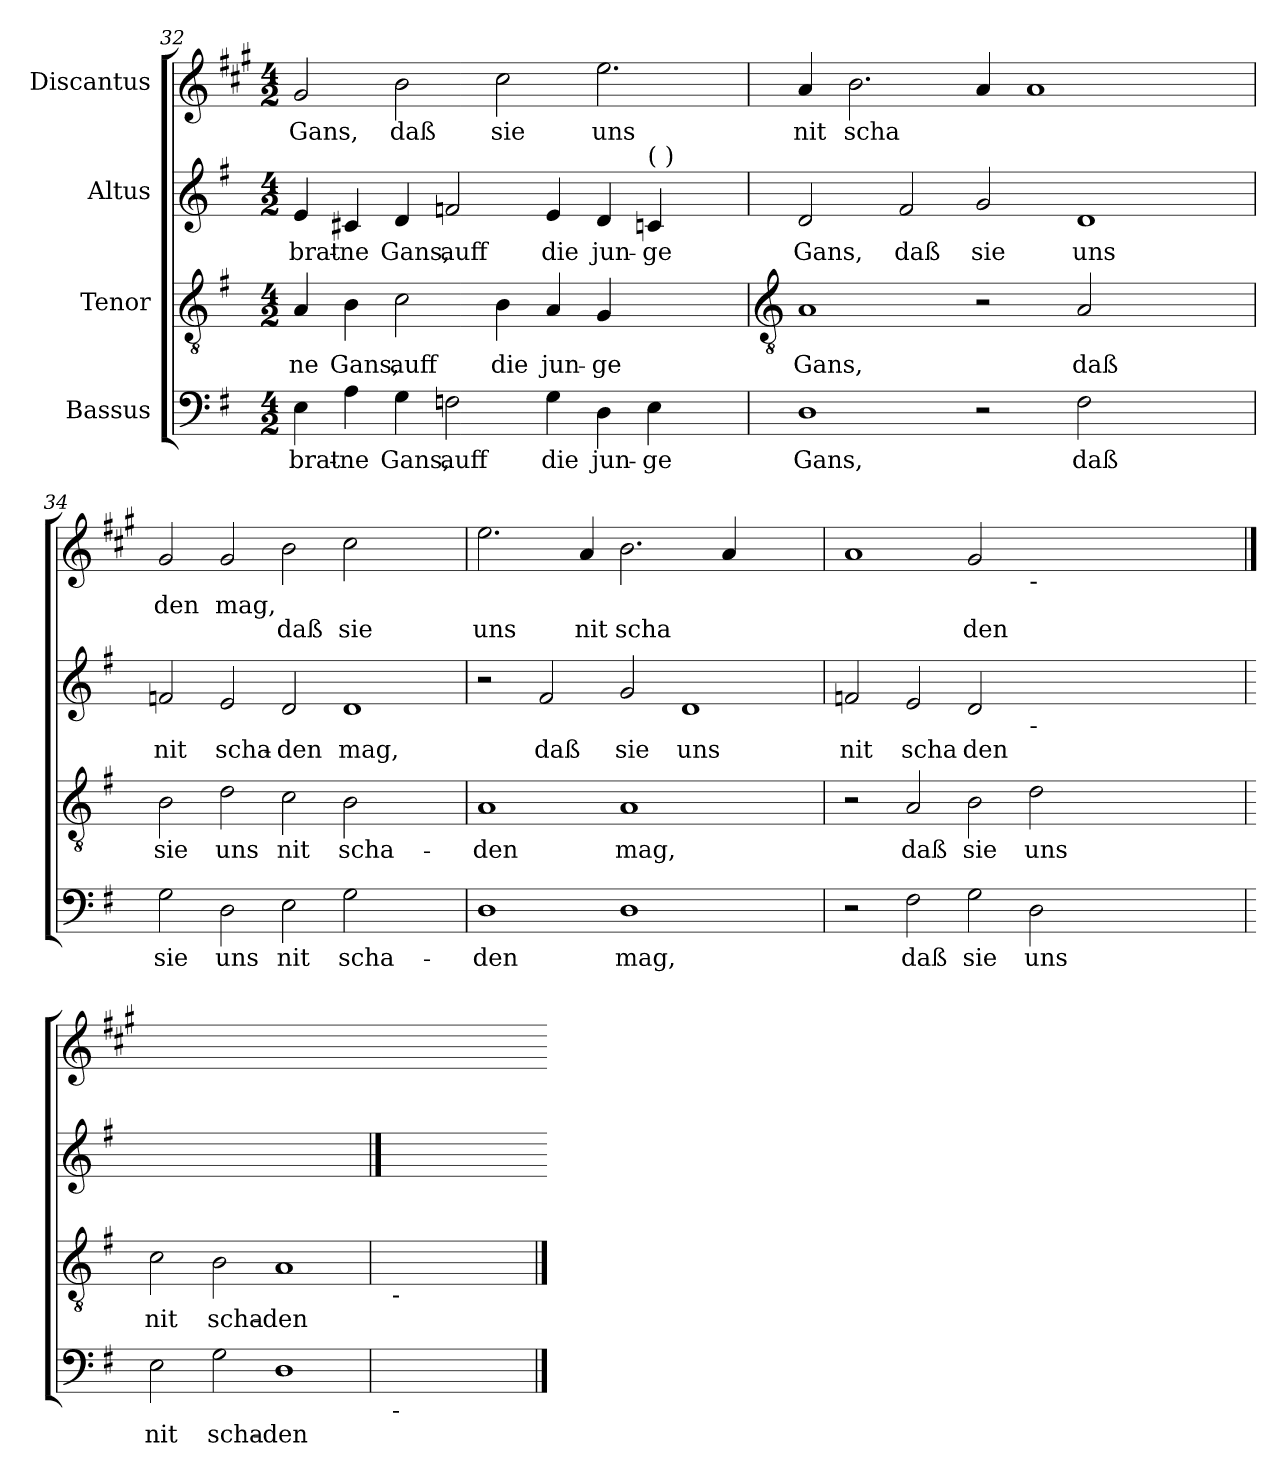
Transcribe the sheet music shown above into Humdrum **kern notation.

**kern	**text	**kern	**text	**kern	**text	**kern	**text	**text
*part4	*part4	*part3	*part3	*part2	*part2	*part1	*part1	*part1
*staff4	*staff4	*staff3	*staff3	*staff2	*staff2	*staff1	*staff1	*staff1
*I"Bassus	*	*I"Tenor	*	*I"Altus	*	*I"Discantus	*	*
!!LO:LB:g=z
*clefF4	*	*clefGv2	*	*clefG2	*	*clefG2	*	*
*	*	*	*	*	*	*ITrd1c2	*	*
*k[f#]	*	*k[f#]	*	*k[f#]	*	*k[f#]	*	*
*G:	*	*G:	*	*G:	*	*G:	*	*
*M4/2	*	*M4/2	*	*M4/2	*	*M4/2	*	*
=32	=32	=32	=32	=32	=32	=32	=32	=32
!	!LO:LY:b	!	!LO:LY:b	!	!LO:LY:b	!	!LO:LY:b	!
4E	brat-	4A	-ne	4e	brat-	2f#	Gans,	.
!	!LO:LY:b	!	!LO:LY:b	!	!LO:LY:b	!	!	!
4A	-ne	4B	Gans,	4c#X	-ne	.	.	.
!	!LO:LY:b	!	!LO:LY:b	!	!LO:LY:b	!	!LO:LY:b	!
4G	Gans,	2c	auff	4d	Gans,	2a	daß	.
!	!LO:LY:b	!	!	!	!LO:LY:b	!	!	!
2Fn	auff	.	.	2fn	auff	.	.	.
!	!	!	!LO:LY:b	!	!	!	!LO:LY:b	!
.	.	4B	die	.	.	2b	sie	.
!	!LO:LY:b	!	!LO:LY:b	!	!LO:LY:b	!	!	!
4G	die	4A	jun-	4e	die	.	.	.
!	!LO:LY:b	!	!LO:LY:b	!	!LO:LY:b	!	!LO:LY:b	!
4D	jun-	4G	-ge	4d	jun-	2.dd	uns	.
!	!	!	!	!LO:TX:a:t=(  )	!	!	!	!
!	!LO:LY:b	!	!	!	!LO:LY:b	!	!	!
4E	-ge	2ryy	.	4c	-ge	.	.	.
4ryy	.	.	.	4ryy	.	.	.	.
!!LO:LB:g=z
=33	=33	=33	=33	=33	=33	=33	=33	=33
*	*	*clefGv2	*	*	*	*	*	*
!	!LO:LY:b	!	!LO:LY:b	!	!LO:LY:b	!	!LO:LY:b	!
1D	Gans,	1A	Gans,	2d	Gans,	4g	nit	.
!	!	!	!	!	!	!	!LO:LY:b	!
.	.	.	.	.	.	2.a	scha	.
!	!	!	!	!	!LO:LY:b	!	!	!
.	.	.	.	2f#	daß	.	.	.
!	!	!	!	!	!LO:LY:b	!	!	!
2r	.	2r	.	2g	sie	4g	.	.
.	.	.	.	.	.	1g	.	.
!	!LO:LY:b	!	!LO:LY:b	!	!LO:LY:b	!	!	!
2F#	daß	2A	daß	1d	uns	.	.	.
2ryy	.	2ryy	.	.	.	.	.	.
.	.	.	.	.	.	4ryy	.	.
=34	=34	=34	=34	=34	=34	=34	=34	=34
!	!LO:LY:b	!	!LO:LY:b	!	!LO:LY:b	!	!LO:LY:b	!
2G	sie	2B	sie	2fn	nit	2f#	den	.
!	!LO:LY:b	!	!LO:LY:b	!	!LO:LY:b	!	!LO:LY:b	!
2D	uns	2d	uns	2e	scha-	2f#	mag,	.
!	!LO:LY:b	!	!LO:LY:b	!	!LO:LY:b	!	!	!LO:LY:b
2E	nit	2c	nit	2d	-den	2a	.	daß
!	!LO:LY:b	!	!LO:LY:b	!	!LO:LY:b	!	!	!LO:LY:b
2G	scha-	2B	scha-	1d	mag,	2b	.	sie
2ryy	.	2ryy	.	.	.	2ryy	.	.
=35	=35	=35	=35	=35	=35	=35	=35	=35
!	!LO:LY:b	!	!LO:LY:b	!	!	!	!	!LO:LY:b
1D	-den	1A	-den	2r	.	2.dd	.	uns
!	!	!	!	!	!LO:LY:b	!	!	!
.	.	.	.	2f#	daß	.	.	.
!	!	!	!	!	!	!	!	!LO:LY:b
.	.	.	.	.	.	4g	.	nit
!	!LO:LY:b	!	!LO:LY:b	!	!LO:LY:b	!	!	!LO:LY:b
1D	mag,	1A	mag,	2g	sie	2.a	.	scha-
!	!	!	!	!	!LO:LY:b	!	!	!
.	.	.	.	1d	uns	.	.	.
.	.	.	.	.	.	4g	.	.
2ryy	.	2ryy	.	.	.	2ryy	.	.
=36	=36	=36	=36	=36	=36	=36	=36	=36
!	!	!	!	!	!LO:LY:b	!	!	!LO:LY:b
2r	.	2r	.	2fn	nit	1g	.	--
!	!LO:LY:b	!	!LO:LY:b	!	!LO:LY:b	!	!	!
2F#	daß	2A	daß	2e	scha	.	.	.
!	!LO:LY:b	!	!LO:LY:b	!	!LO:LY:b	!	!	!LO:LY:b
2G	sie	2B	sie	2d	den	2f#	.	den
!	!	!	!	!	!	!LO:TX:b:t=-	!	!
!	!	!	!	!LO:TX:b:t=-	!	!	!	!
!	!LO:LY:b	!	!LO:LY:b	!	!LO:LY:b	!	!	!LO:LY:b
2D	uns	2d	uns	[1dyy	mag.	0gyy	.	mag.
1.ryy	.	1.ryy	.	.	.	.	.	.
.	.	.	.	1ryy	.	.	.	.
=	==	=	==	=	==	==	==	==
!	!LO:LY:b	!	!LO:LY:b	!	!	!	!	!
2E	nit	2c	nit	0dyy]	.	0ryy	.	.
!	!LO:LY:b	!	!LO:LY:b	!	!	!	!	!
2G	scha-	2B	scha-	.	.	.	.	.
!	!LO:LY:b	!	!LO:LY:b	!	!	!	!	!
1D	-den	1A	-den	.	.	.	.	.
=	=	=	=	==	=	=	=	=
!	!	!LO:TX:b:t=-	!	!	!	!	!	!
!LO:TX:b:t=-	!	!	!	!	!	!	!	!
!	!LO:LY:b	!	!LO:LY:b	!	!	!	!	!
0GGyy	mag.	0Gyy	mag.	0ryy	.	0ryy	.	.
==	=	==	=	=	=	=	=	=
*-	*-	*-	*-	*-	*-	*-	*-	*-
